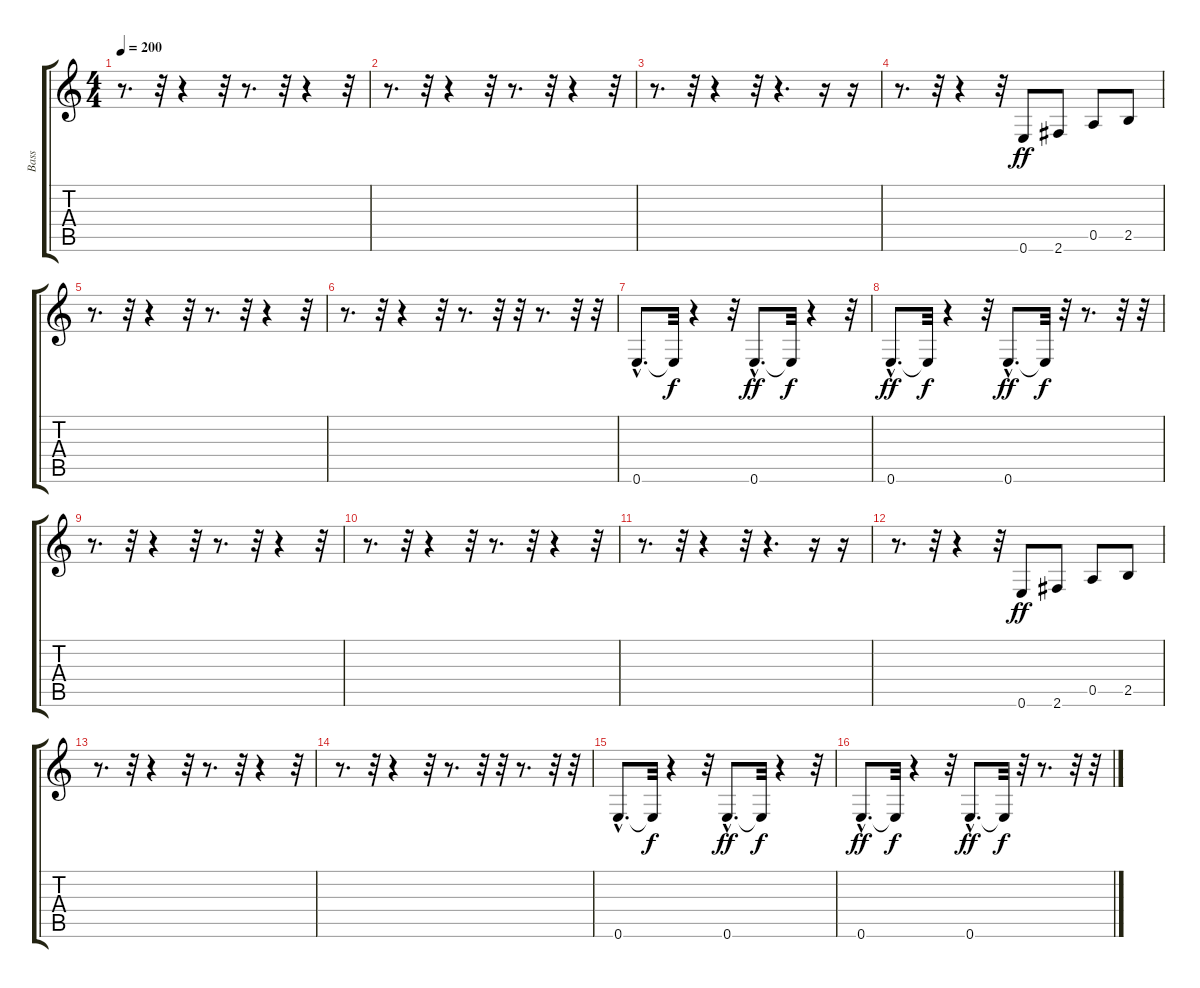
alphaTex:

\track ("Bass" "Bass") {instrument electricbassfinger}
\staff {score tabs}
\tuning (E4 B3 G3 D3 A2 E2) {hide}
\ts (4 4)
\tempo 200
\clef g2
\ks c
r.8{d dy f} r.32 r.4 r.32 r.8{d} r.32 r.4 r.32 |
r.8{d} r.32 r.4 r.32 r.8{d} r.32 r.4 r.32 |
r.8{d} r.32 r.4 r.32 r.4{d} r.16 r.16 |
r.8{d} r.32 r.4 r.32 0.6.8{dy ff} 2.6.8 0.5.8 2.5.8 |
r.8{d} r.32 r.4 r.32 r.8{d} r.32 r.4 r.32 |
r.8{d} r.32 r.4 r.32 r.8{d} r.32 r.32 r.8{d} r.32 r.32 |
0.6{hac}.8{d} 0.6{t}.32{dy f} r.4 r.32 0.6{hac}.8{d dy ff} 0.6{t}.32{dy f} r.4 r.32 |
0.6{hac}.8{d dy ff} 0.6{t}.32{dy f} r.4 r.32 0.6{hac}.8{d dy ff} 0.6{t}.32{dy f} r.32 r.8{d} r.32 r.32 |
r.8{d} r.32 r.4 r.32 r.8{d} r.32 r.4 r.32 |
r.8{d} r.32 r.4 r.32 r.8{d} r.32 r.4 r.32 |
r.8{d} r.32 r.4 r.32 r.4{d} r.16 r.16 |
r.8{d} r.32 r.4 r.32 0.6.8{dy ff} 2.6.8 0.5.8 2.5.8 |
r.8{d} r.32 r.4 r.32 r.8{d} r.32 r.4 r.32 |
r.8{d} r.32 r.4 r.32 r.8{d} r.32 r.32 r.8{d} r.32 r.32 |
0.6{hac}.8{d} 0.6{t}.32{dy f} r.4 r.32 0.6{hac}.8{d dy ff} 0.6{t}.32{dy f} r.4 r.32 |
0.6{hac}.8{d dy ff} 0.6{t}.32{dy f} r.4 r.32 0.6{hac}.8{d dy ff} 0.6{t}.32{dy f} r.32 r.8{d} r.32 r.32
